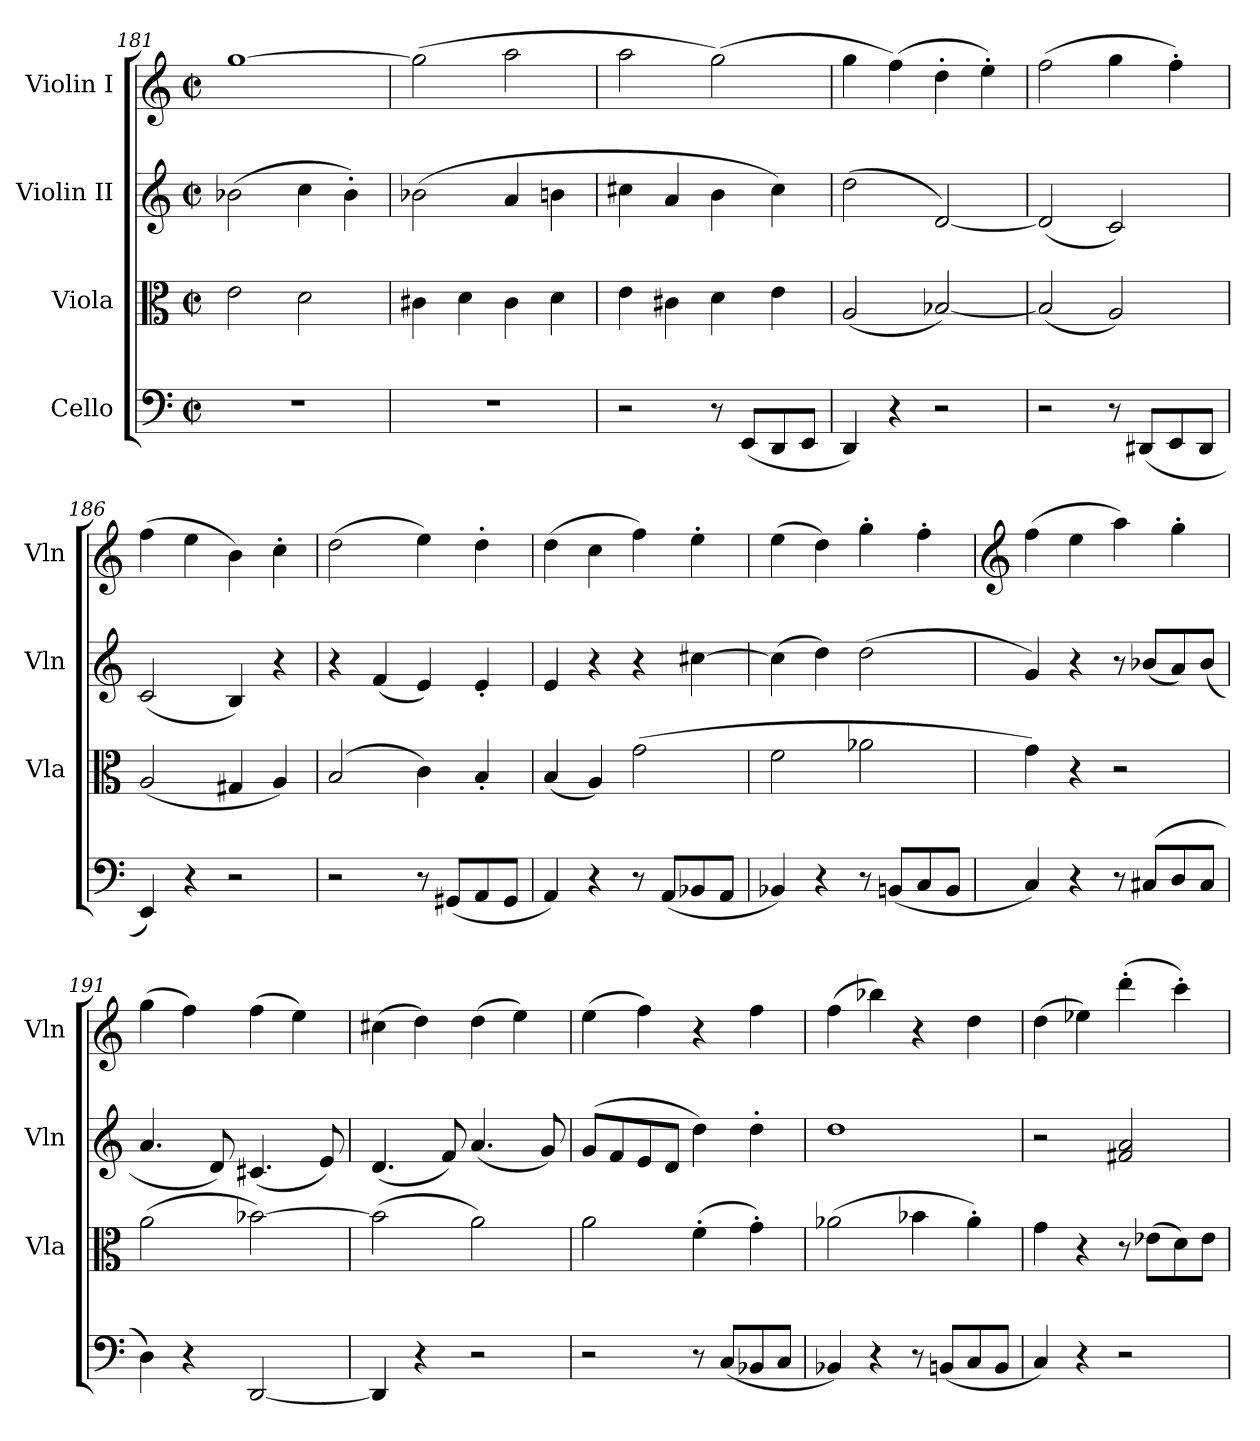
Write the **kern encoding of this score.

**kern	**kern	**kern	**kern
*part4	*part3	*part2	*part1
*staff4	*staff3	*staff2	*staff1
*I"Cello	*I"Viola	*I"Violin II	*I"Violin I
*	*I'Vla	*I'Vln	*I'Vln
!!LO:LB:g=z
*clefF4	*clefC3	*clefG2	*clefG2
*k[]	*k[]	*k[]	*k[]
*M2/2	*M2/2	*M2/2	*M2/2
*met(c|)	*met(c|)	*met(c|)	*met(c|)
=181	=181	=181	=181
1r	2e\	(>2b-X\	[1gg
.	2d\	4cc\	.
.	.	4b-'\)	.
=182	=182	=182	=182
1r	4c#X\	(>2b-X\	(>2gg\]
.	4d\	.	.
.	4c#\	4a/	2aa\
.	4d\	4bn\	.
=183	=183	=183	=183
2r	4e\	4cc#X\	2aa\
.	4c#X\	4a/	.
8r	4d\	4b\	(>2gg\)
(<8EE/L	.	.	.
8DD/	4e\	4cc#\)	.
8EE/J	.	.	.
=184	=184	=184	=184
4DD/)	(<2A/	(>2dd\	4gg\
4r	.	.	(>4ff\)
2r	[2B-X/)	[2d/)	4dd'\
.	.	.	4ee'\)
=185	=185	=185	=185
2r	(<2B-/]	(<2d/]	(>2ff\
8r	2A/)	2c/)	4gg\
(<8DD#X/L	.	.	.
8EE/	.	.	4ff'\)
8DD#/J	.	.	.
=186	=186	=186	=186
4EE/)	(<2A/	(<2c/	(>4ff\
4r	.	.	4ee\
2r	4G#X/	4B/)	4b\)
.	4A/)	4r	4cc'\
=187	=187	=187	=187
2r	(>2B/	4r	(>2dd\
.	.	(<4f/	.
8r	4c\)	4e/)	4ee\)
(<8GG#X/L	.	.	.
8AA/	4B'/	4e'/	4dd'\
8GG#/J	.	.	.
=188	=188	=188	=188
4AA/)	(<4B/	4e/	(>4dd\
4r	4A/)	4r	4cc\
8r	(>2g\	4r	4ff\)
(<8AA/L	.	.	.
8BB-X/	.	[4cc#X\	4ee'\
8AA/J	.	.	.
=189	=189	=189	=189
4BB-X/)	2f\	(>4cc#\]	(>4ee\
4r	.	4dd\)	4dd\)
8r	2a-X\	(>2dd\	4gg'\
(<8BBn/L	.	.	.
8C/	.	.	4ff'\
8BB/J	.	.	.
=190	=190	=190	=190
*	*	*	*clefG2
4C/)	4g\)	4g/)	(>4ff\
4r	4r	4r	4ee\
8r	2r	8r	4aa\)
(<8C#X/L	.	(<8b-X/L	.
8D/	.	8a/)	4gg'\
8C#/J	.	(<8b-/J	.
=191	=191	=191	=191
4D\)	(>2a\	4.a/	(>4gg\
4r	.	.	4ff\)
.	.	8d/)	.
[2DD/	[2b-X\)	(<4.c#X/	(>4ff\
.	.	.	4ee\)
.	.	8e/)	.
=192	=192	=192	=192
4DD/]	(>2b-\]	(<4.d/	(>4cc#X\
4r	.	.	4dd\)
.	.	8f/)	.
2r	2a\)	(<4.a/	(>4dd\
.	.	.	4ee\)
.	.	8g/)	.
!!LO:PB:g=z
=193	=193	=193	=193
2r	2a\	(>8g/L	(>4ee\
.	.	8f/	.
.	.	8e/	4ff\)
.	.	8d/J	.
8r	(>4f'\	4dd\)	4r
(<8C/L	.	.	.
8BB-X/	4g'\)	4dd'\	4ff\
8C/J	.	.	.
=194	=194	=194	=194
4BB-X/)	(>2a-X\	1dd	(>4ff\
4r	.	.	4bb-X\)
8r	4b-X\	.	4r
(<8BBn/L	.	.	.
8C/	4a-'\)	.	4dd\
8BB/J	.	.	.
=195	=195	=195	=195
4C/)	4g\	2r	(>4dd\
4r	4r	.	4ee-X\)
2r	8r	2f#X/ 2a/	(>4ddd'\
.	(>8e-X\L	.	.
.	8d\)	.	4ccc'\)
.	8e-\J	.	.
=	=	=	=
*-	*-	*-	*-
